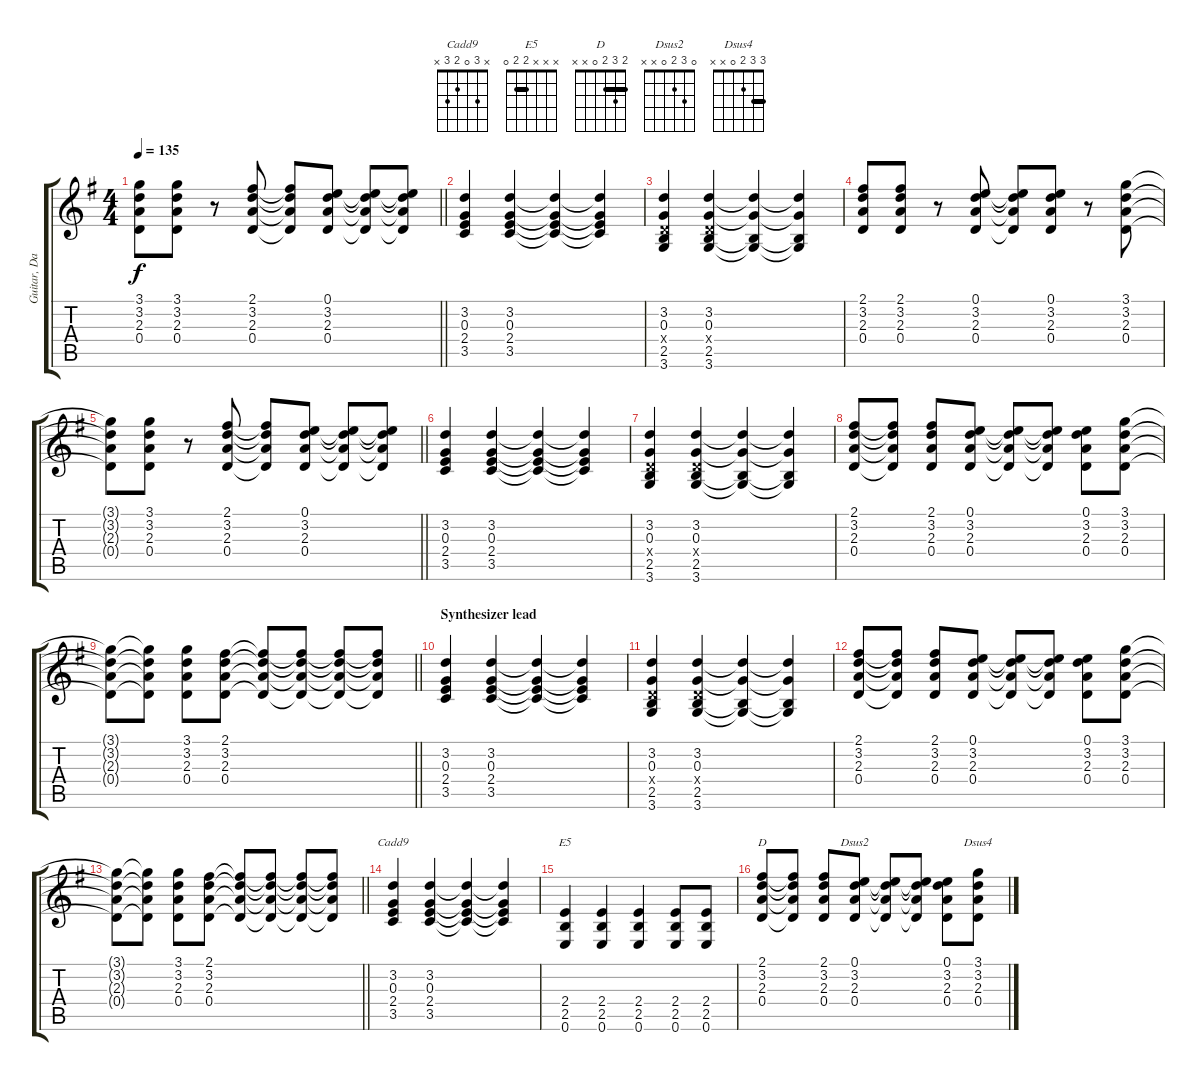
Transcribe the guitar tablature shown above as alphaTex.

\track ("Guitar, Dan" "Guitar, Da") {instrument distortionguitar}
\staff {score tabs}
\tuning (E4 B3 G3 D3 A2 E2) {hide}
\chord ("Cadd9" x 3 0 2 3 x)
\chord ("E5" x x x 2 2 0) {barre 2}
\chord ("D" 2 3 2 0 x x) {barre 2}
\chord ("Dsus2" 0 3 2 0 x x)
\chord ("Dsus4" 3 3 2 0 x x) {barre 3}
\ts (4 4)
\tempo 135
\clef g2
\barLineRight lightlight
\ks g
(3.1{t} 3.2{t} 2.3{t} 0.4{t}).8{dy f} (3.1 3.2 2.3 0.4).8 r.8 (2.1 3.2 2.3 0.4).8 (2.1{t} 3.2{t} 2.3{t} 0.4{t}).8 (0.1 3.2 2.3 0.4).8 (0.1{t} 3.2{t} 2.3{t} 0.4{t}).8 (0.1{t} 3.2{t} 2.3{t} 0.4{t}).8 |
(3.2 0.3 2.4 3.5).4 (3.2 0.3 2.4 3.5).4 (3.2{t} 0.3{t} 2.4{t} 3.5{t}).4 (3.2{t} 0.3{t} 2.4{t} 3.5{t}).4 |
(3.2 0.3 0.4{x} 2.5 3.6).4 (3.2 0.3 0.4{x} 2.5 3.6).4 (3.2{t} 0.3{t} 2.5{t} 3.6{t}).4 (3.2{t} 0.3{t} 2.5{t} 3.6{t}).4 |
(2.1 3.2 2.3 0.4).8 (2.1 3.2 2.3 0.4).8 r.8 (0.1 3.2 2.3 0.4).8 (0.1{t} 3.2{t} 2.3{t} 0.4{t}).8 (0.1 3.2 2.3 0.4).8 r.8 (3.1 3.2 2.3 0.4).8 |
\barLineRight lightlight
(3.1{t} 3.2{t} 2.3{t} 0.4{t}).8 (3.1 3.2 2.3 0.4).8 r.8 (2.1 3.2 2.3 0.4).8 (2.1{t} 3.2{t} 2.3{t} 0.4{t}).8 (0.1 3.2 2.3 0.4).8 (0.1{t} 3.2{t} 2.3{t} 0.4{t}).8 (0.1{t} 3.2{t} 2.3{t} 0.4{t}).8 |
(3.2 0.3 2.4 3.5).4 (3.2 0.3 2.4 3.5).4 (3.2{t} 0.3{t} 2.4{t} 3.5{t}).4 (3.2{t} 0.3{t} 2.4{t} 3.5{t}).4 |
(3.2 0.3 0.4{x} 2.5 3.6).4 (3.2 0.3 0.4{x} 2.5 3.6).4 (3.2{t} 0.3{t} 2.5{t} 3.6{t}).4 (3.2{t} 0.3{t} 2.5{t} 3.6{t}).4 |
(2.1 3.2 2.3 0.4).8 (2.1{t} 3.2{t} 2.3{t} 0.4{t}).8 (2.1 3.2 2.3 0.4).8 (0.1 3.2 2.3 0.4).8 (0.1{t} 3.2{t} 2.3{t} 0.4{t}).8 (0.1{t} 3.2{t} 2.3{t} 0.4{t}).8 (0.1 3.2 2.3 0.4).8 (3.1 3.2 2.3 0.4).8 |
\barLineRight lightlight
(3.1{t} 3.2{t} 2.3{t} 0.4{t}).8 (3.1{t} 3.2{t} 2.3{t} 0.4{t}).8 (3.1 3.2 2.3 0.4).8 (2.1 3.2 2.3 0.4).8 (2.1{t} 3.2{t} 2.3{t} 0.4{t}).8 (2.1{t} 3.2{t} 2.3{t} 0.4{t}).8 (2.1{t} 3.2{t} 2.3{t} 0.4{t}).8 (2.1{t} 3.2{t} 2.3{t} 0.4{t}).8 |
\section ("" "Synthesizer lead")
(3.2 0.3 2.4 3.5).4 (3.2 0.3 2.4 3.5).4 (3.2{t} 0.3{t} 2.4{t} 3.5{t}).4 (3.2{t} 0.3{t} 2.4{t} 3.5{t}).4 |
(3.2 0.3 0.4{x} 2.5 3.6).4 (3.2 0.3 0.4{x} 2.5 3.6).4 (3.2{t} 0.3{t} 2.5{t} 3.6{t}).4 (3.2{t} 0.3{t} 2.5{t} 3.6{t}).4 |
(2.1 3.2 2.3 0.4).8 (2.1{t} 3.2{t} 2.3{t} 0.4{t}).8 (2.1 3.2 2.3 0.4).8 (0.1 3.2 2.3 0.4).8 (0.1{t} 3.2{t} 2.3{t} 0.4{t}).8 (0.1{t} 3.2{t} 2.3{t} 0.4{t}).8 (0.1 3.2 2.3 0.4).8 (3.1 3.2 2.3 0.4).8 |
\barLineRight lightlight
(3.1{t} 3.2{t} 2.3{t} 0.4{t}).8 (3.1{t} 3.2{t} 2.3{t} 0.4{t}).8 (3.1 3.2 2.3 0.4).8 (2.1 3.2 2.3 0.4).8 (2.1{t} 3.2{t} 2.3{t} 0.4{t}).8 (2.1{t} 3.2{t} 2.3{t} 0.4{t}).8 (2.1{t} 3.2{t} 2.3{t} 0.4{t}).8 (2.1{t} 3.2{t} 2.3{t} 0.4{t}).8 |
(3.2 0.3 2.4 3.5).4{ch "Cadd9"} (3.2 0.3 2.4 3.5).4 (3.2{t} 0.3{t} 2.4{t} 3.5{t}).4 (3.2{t} 0.3{t} 2.4{t} 3.5{t}).4 |
(2.4 2.5 0.6).4{ch "E5"} (2.4 2.5 0.6).4 (2.4 2.5 0.6).4 (2.4 2.5 0.6).8 (2.4 2.5 0.6).8 |
(2.1 3.2 2.3 0.4).8{ch "D"} (2.1{t} 3.2{t} 2.3{t} 0.4{t}).8 (2.1 3.2 2.3 0.4).8 (0.1 3.2 2.3 0.4).8{ch "Dsus2"} (0.1{t} 3.2{t} 2.3{t} 0.4{t}).8 (0.1{t} 3.2{t} 2.3{t} 0.4{t}).8 (0.1 3.2 2.3 0.4).8 (3.1 3.2 2.3 0.4).8{ch "Dsus4"}
